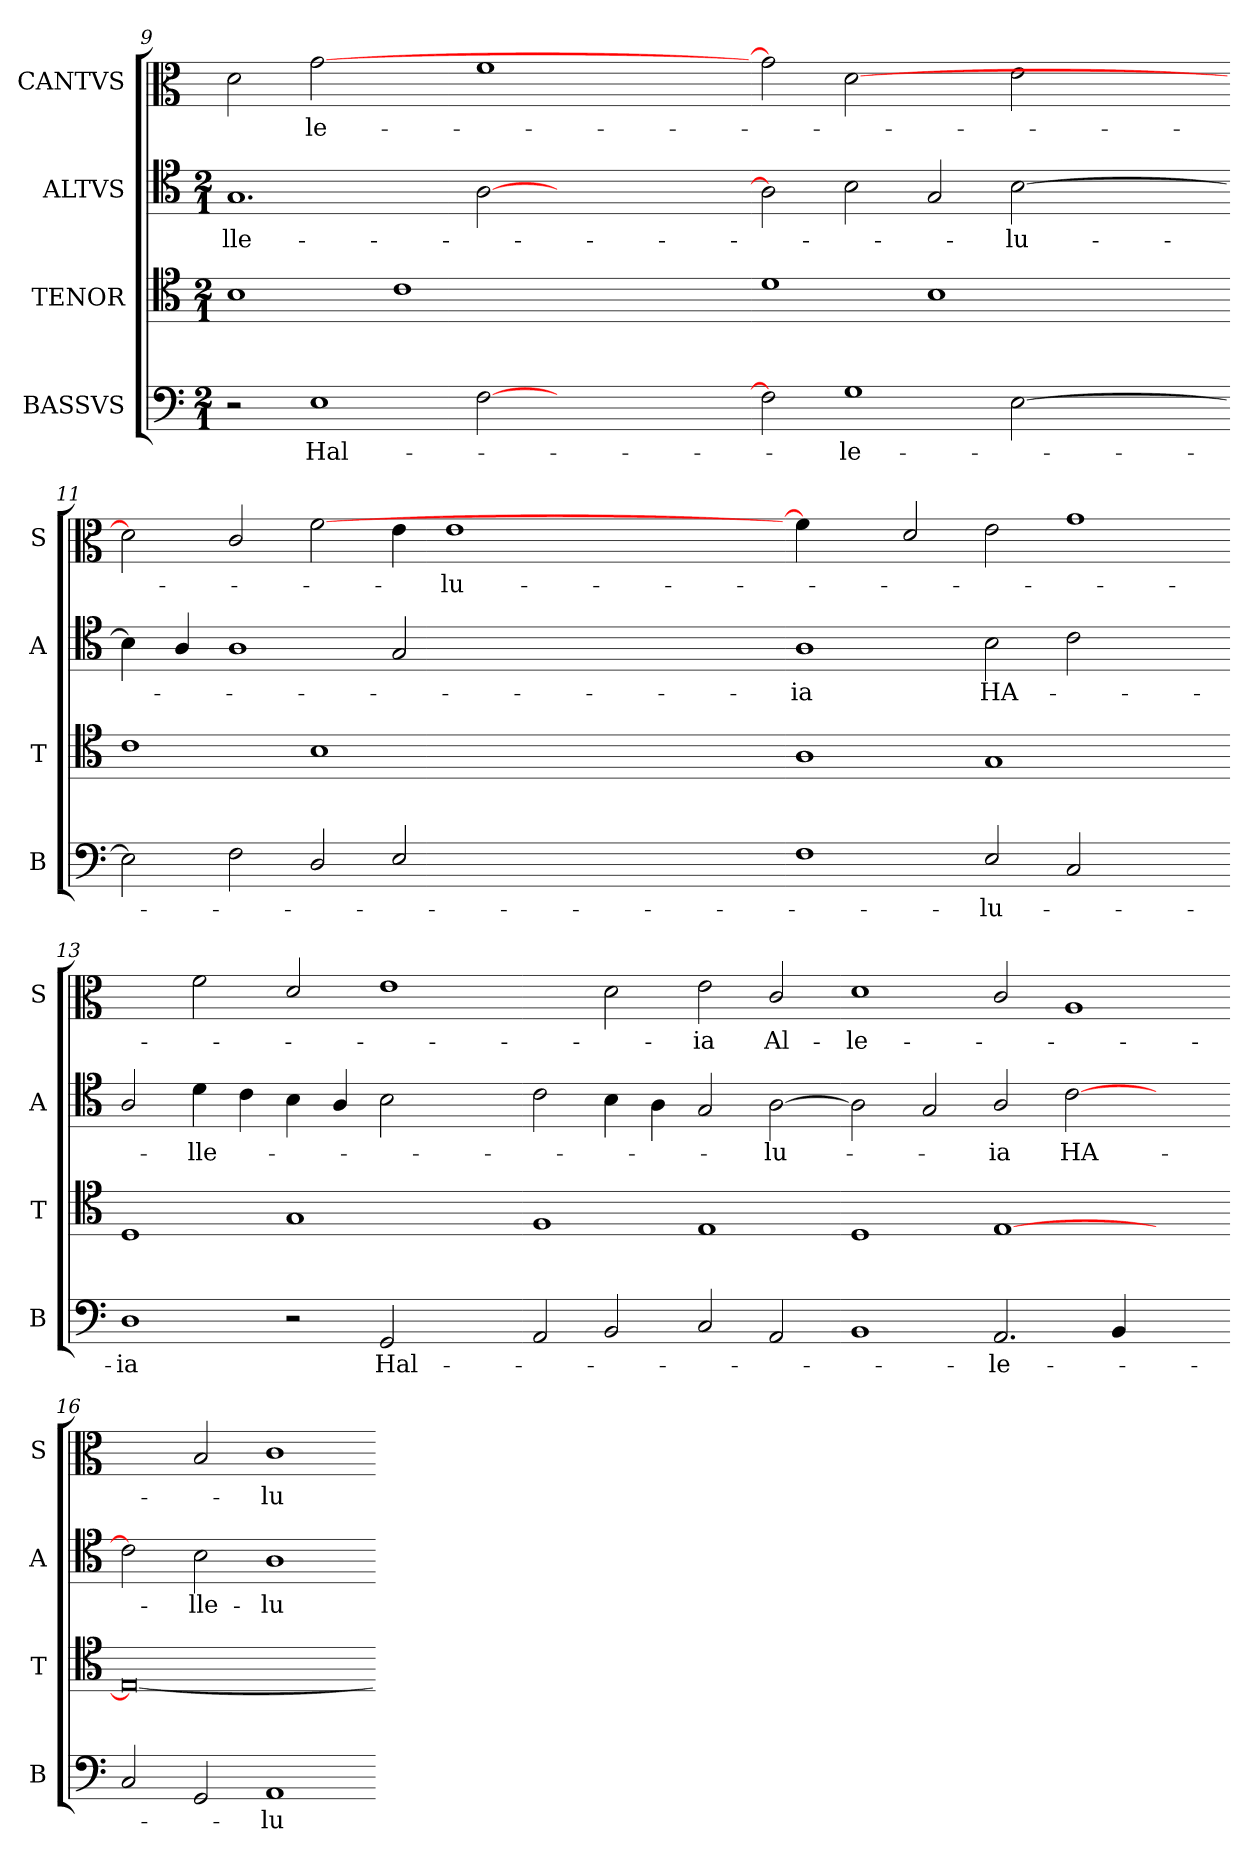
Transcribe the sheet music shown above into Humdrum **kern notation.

**kern	**text	**kern	**kern	**text	**kern	**text
*part4	*part4	*part3	*part2	*part2	*part1	*part1
*staff4	*staff4	*staff3	*staff2	*staff2	*staff1	*staff1
*I"BASSVS	*	*I"TENOR	*I"ALTVS	*	*I"CANTVS	*
*I'B	*	*I'T	*I'A	*	*I'S	*
*clefF4	*	*clefC4	*clefC4	*	*clefC3	*
*k[]	*	*k[]	*k[]	*	*k[]	*
*A:aeo	*	*A:aeo	*A:aeo	*	*A:aeo	*
*M2/1	*	*M2/1	*M2/1	*	*	*
=9	=9	=9	=9	=9	=9	=9
!	!	!	!	!LO:LY:i	!	!
2r	.	1B	1.G	-lle-	2d\	.
!	!LO:LY:i	!	!	!	!	!LO:LY:i
1E	Hal-	.	.	.	[2g	-le-
.	.	1c	.	.	2ryy	.
[2F\	.	.	[2A\	.	1f\	.
2ryy	.	2ryy	2ryy	.	.	.
=10-	=10-	=10-	=10-	=10-	=10-	=10-
2F\]	.	1d	2A\]	.	2g]	.
!	!LO:LY:i	!	!	!	!	!
1G	-le-	.	2B\	.	[2d	.
.	.	1B	2G/	.	2ryy	.
!	!	!	!	!LO:LY:i	!	!
[2E\	.	.	[2B\	-lu-	2e\	.
=11-	=11-	=11-	=11-	=11-	=11-	=11-
2E\]	.	1c	4B\]	.	2d]	.
.	.	.	4A/	.	.	.
2F\	.	.	1A	.	2c/	.
2D/	.	1B	.	.	[2f\	.
2E/	.	.	2G/	.	4e\	.
!	!	!	!	!	!	!LO:LY:i
.	.	.	.	.	1e\	-lu-
2.ryy	.	2.ryy	2.ryy	.	.	.
=12-	=12-	=12-	=12-	=12-	=12-	=12-
!	!	!	!	!LO:LY:i	!	!
1F	.	1A	1A	-ia	4f\]	.
.	.	.	.	.	4ryy	.
.	.	.	.	.	2d/	.
!	!LO:LY:i	!	!	!LO:LY:i	!	!
2E/	-lu-	1G	2B\	HA-	2e\	.
2C/	.	.	2c\	.	1g\	.
2ryy	.	2ryy	2ryy	.	.	.
=13-	=13-	=13-	=13-	=13-	=13-	=13-
!	!LO:LY:i	!	!	!	!	!
1D	-ia	1D	2A/	.	2ryy	.
!	!	!	!	!LO:LY:i	!	!
.	.	.	4d\	-lle-	2f\	.
.	.	.	4c\	.	.	.
2r	.	1G	4B\	.	2d/	.
.	.	.	4A/	.	.	.
!	!LO:LY:i	!	!	!	!	!
2GG/	Hal-	.	2B\	.	1e\	.
2ryy	.	2ryy	2ryy	.	.	.
=14-	=14-	=14-	=14-	=14-	=14-	=14-
2AA/	.	1F	2c\	.	2ryy	.
2BB/	.	.	4B\	.	2d\	.
.	.	.	4A\	.	.	.
!	!	!	!	!	!	!LO:LY:i
2C/	.	1E	2G/	.	2e\	-ia
!	!	!	!	!LO:LY:i	!	!LO:LY:i
2AA/	.	.	[2A\	-lu-	2c/	Al-
=15-	=15-	=15-	=15-	=15-	=15-	=15-
!	!	!	!	!	!	!LO:LY:i
1BB	.	1D	2A\]	.	1d	-le-
.	.	.	2G/	.	.	.
!	!LO:LY:i	!	!	!LO:LY:i	!	!
2.AA/	-le-	[1E\	2A/	-ia	2c/	.
!	!	!	!	!LO:LY:i	!	!
.	.	.	[2c\	HA-	1A/	.
4BB/	.	.	.	.	.	.
2ryy	.	2ryy	2ryy	.	.	.
=16-	=16-	=16-	=16-	=16-	=16-	=16-
2C/	.	0E_	2c\]	.	2ryy	.
!	!	!	!	!LO:LY:i	!	!
2GG/	.	.	2B\	-lle-	2B/	.
!	!LO:LY:i	!	!	!LO:LY:i	!	!LO:LY:i
1AA	-lu-	.	1A	-lu-	1c	-lu-
=-	=-	=-	=-	=-	=-	=-
*-	*-	*-	*-	*-	*-	*-
